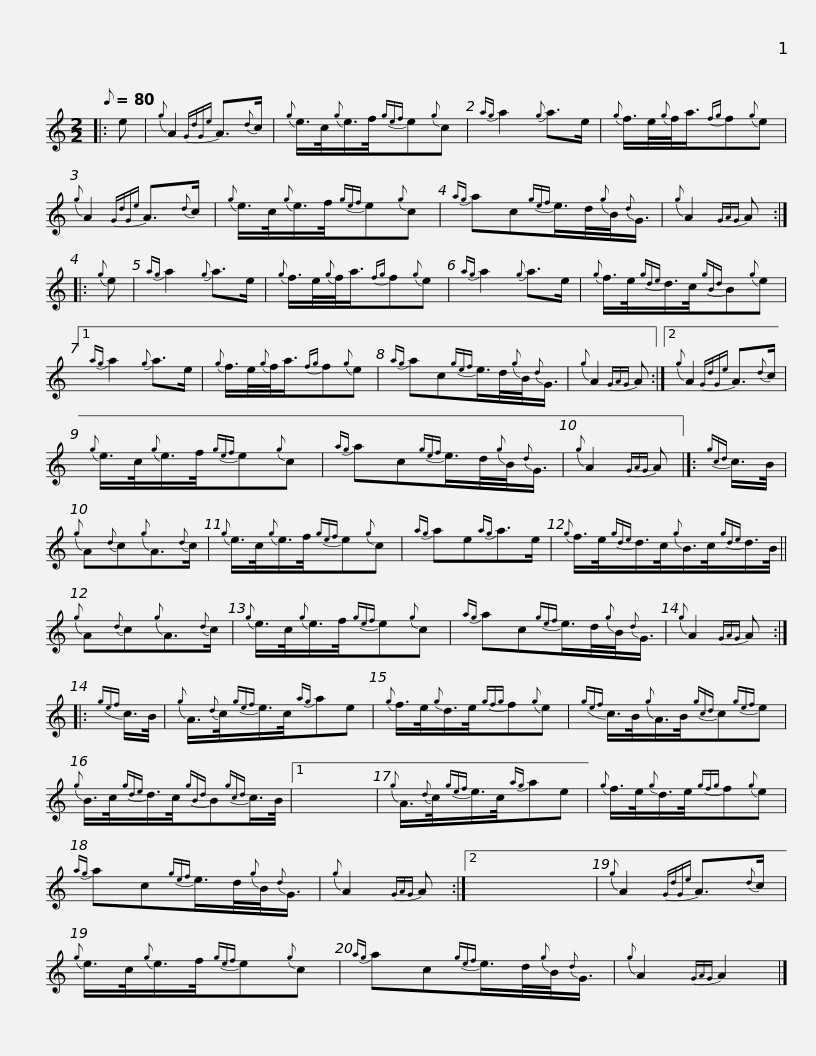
X:1
L:1/8
Q:1/8=80
M:2/2
I:linebreak $
K:C
V:1 treble
V:1
|: e |{g} A2{GdGe} A3/2{d}c/ |{g} e/>c/{g}e/>f/{gef}e{g}c |{ag} a2{g} a>e |${g} f/>e/{g}f/<a/{fg}f{g}e | %5
{g} A2{GdGe} A3/2{d}c/ |{g} e/>c/{g}e/>f/{gef}e{g}c |${ag} ac{gef}e/>d/{g}B/4{d}G3/4 |{g} A2{GAG} A ::{g} e |$ %10
{ag} a2{g} a>e |{g} f/>e/{g}f/<a/{fg}f{g}e |{ag} a2{g} a>e |${g} f/>e/{gde}d/>c/{gBd}B{g}e |1{ag} a2{g} a>e | %15
{g} f/>e/{g}f/<a/{fg}f{g}e |${ag} ac{gef}e/>d/{g}B/4{d}G3/4 |{g} A2{GAG} A :|2{g} A2{GdGe} A3/2{d}c/ |${g} e/>c/{g}e/>f/{gef}e{g}c | %20
{ag} ac{gef}e/>d/{g}B/4{d}G3/4 |{g} A2{GAG} A |]:${gcd} c/>B/ |{g} A{d}c{g}A3/2{d}c/ |{g} e/>c/{g}e/>f/{gef}e{g}c |$ %25
{ag} ae{ag}a>e |{g} f/>e/{gde}d/>c/{g}B/>c/{gde}d/>B/ ||{g} A{d}c{g}A3/2{d}c/ |${g} e/>c/{g}e/>f/{gef}e{g}c |{ag} ac{gef}e/>d/{g}B/4{d}G3/4 | %30
{g} A2{GAG} A ::${gef} c/>B/ |{g} A3/4{d}c/4{gef}e/>c/{ag}ae |{g} f/>e/{g}d/>e/{gfg}f{g}e |${gef} c/>B/{g}A/>B/{gcd}c{gef}e | %35
{g} B/>c/{gde}d/>c/{gBd}B{gcd}c/>B/ |1 x8 |{g} A3/4{d}c/4{gef}e/>c/{ag}ae |${g} f/>e/{g}d/>e/{gfg}f{g}e |{ag} ac{gef}e/>d/{g}B/4{d}G3/4 | %40
{g} A2{GAG} A :|2 x8 |${g} A2{GdGe} A3/2{d}c/ |{g} e/>c/{g}e/>f/{gef}e{g}c |{ag} ac{gef}e/>d/{g}B/4{d}G3/4 |$ %45
{g} A2{GAG} A2 |] %46
